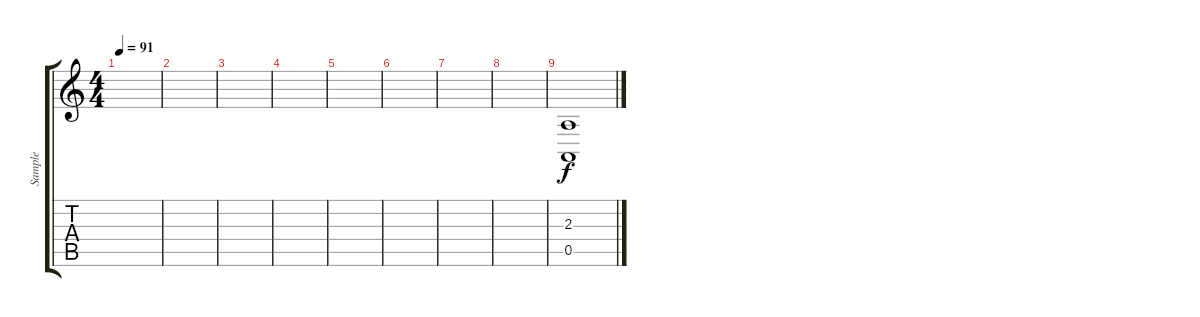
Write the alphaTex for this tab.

\track ("Sample" "Sample") {instrument sitar}
\staff {score tabs}
\tuning (E4 B3 G3 D3 A2 E2) {hide}
\ts (4 4)
\tempo 91
\clef g2
\ks c
|
|
|
|
|
|
|
|
(2.3 0.5).1
